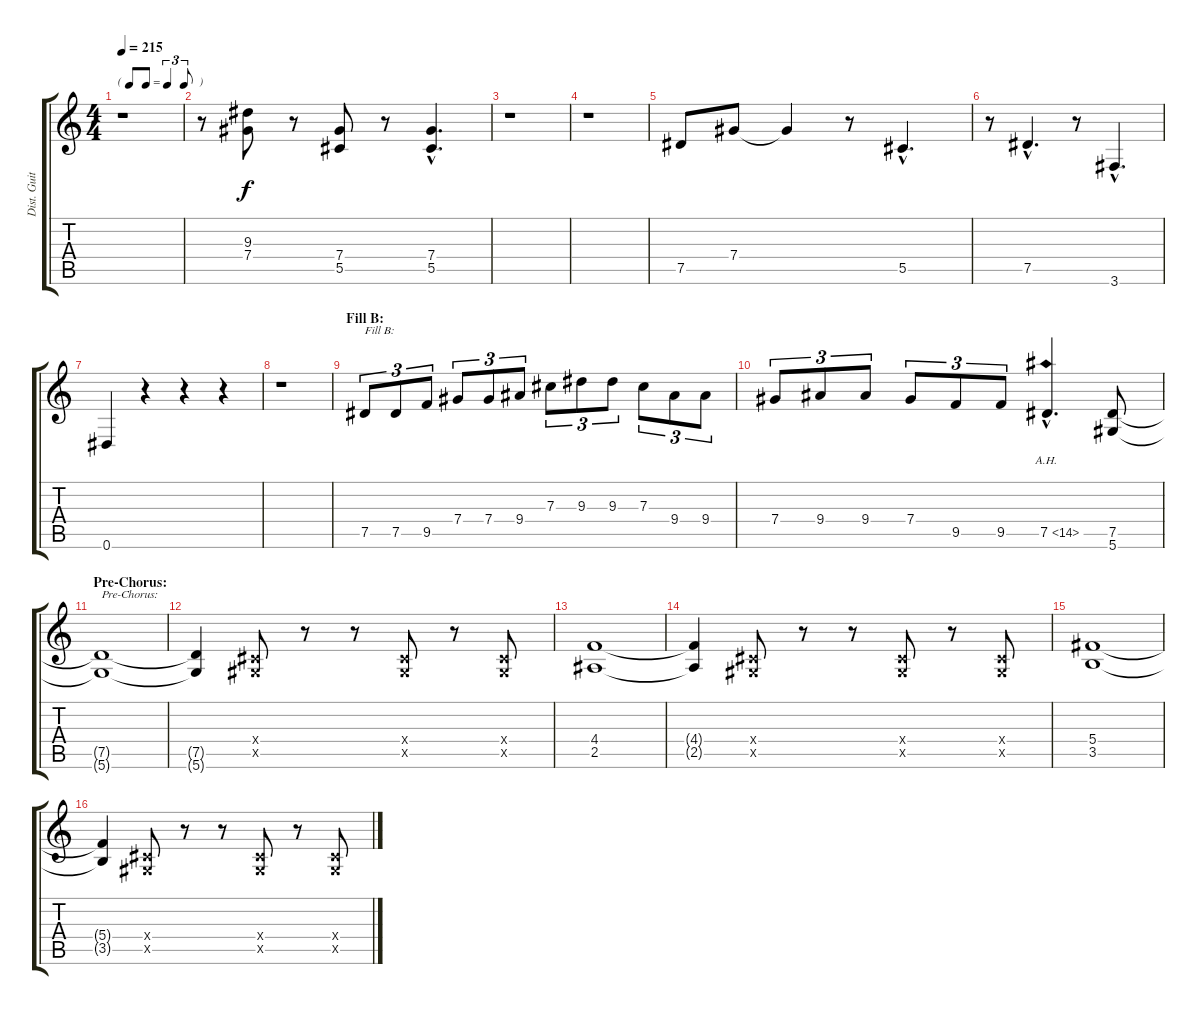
\track ("Dist. Guitar 1" "Dist. Guit") {instrument distortionguitar}
\staff {score tabs}
\tuning (Eb4 Bb3 Gb3 Db3 Ab2 Eb2) {hide}
\ts (4 4)
\tf triplet8th
\tempo 215
\clef g2
\ks c
r.1{dy f} |
r.8 (9.3 7.4).8 r.8 (7.4 5.5).8 r.8 (7.4{hac} 5.5{hac}).4{d} |
r.1 |
r.1 |
7.5.8 7.4.8 7.4{t}.4 r.8 5.5{hac}.4{d} |
r.8 7.5{hac}.4{d} r.8 3.6{hac}.4{d} |
0.6.4 r.4 r.4 r.4 |
r.1 |
\section ("" "Fill B:")
7.5.8{tu (3 2) txt "Fill B:"} 7.5.8{tu (3 2)} 9.5.8{tu (3 2)} 7.4.8{tu (3 2)} 7.4.8{tu (3 2)} 9.4.8{tu (3 2)} 7.3.8{tu (3 2)} 9.3.8{tu (3 2)} 9.3.8{tu (3 2)} 7.3.8{tu (3 2)} 9.4.8{tu (3 2)} 9.4.8{tu (3 2)} |
7.4.8{tu (3 2)} 9.4.8{tu (3 2)} 9.4.8{tu (3 2)} 7.4.8{tu (3 2)} 9.5.8{tu (3 2)} 9.5.8{tu (3 2)} 7.5{ah 7 hac}.4{d} (7.5 5.6).8 |
\section ("" "Pre-Chorus:")
(7.5{t} 5.6{t}).1{txt "Pre-Chorus:"} |
(7.5{t} 5.6{t}).4 (0.4{x} 0.5{x}).8 r.8 r.8 (0.4{x} 0.5{x}).8 r.8 (0.4{x} 0.5{x}).8 |
(4.4 2.5).1 |
(4.4{t} 2.5{t}).4 (0.4{x} 0.5{x}).8 r.8 r.8 (0.4{x} 0.5{x}).8 r.8 (0.4{x} 0.5{x}).8 |
(5.4 3.5).1 |
(5.4{t} 3.5{t}).4 (0.4{x} 0.5{x}).8 r.8 r.8 (0.4{x} 0.5{x}).8 r.8 (0.4{x} 0.5{x}).8
